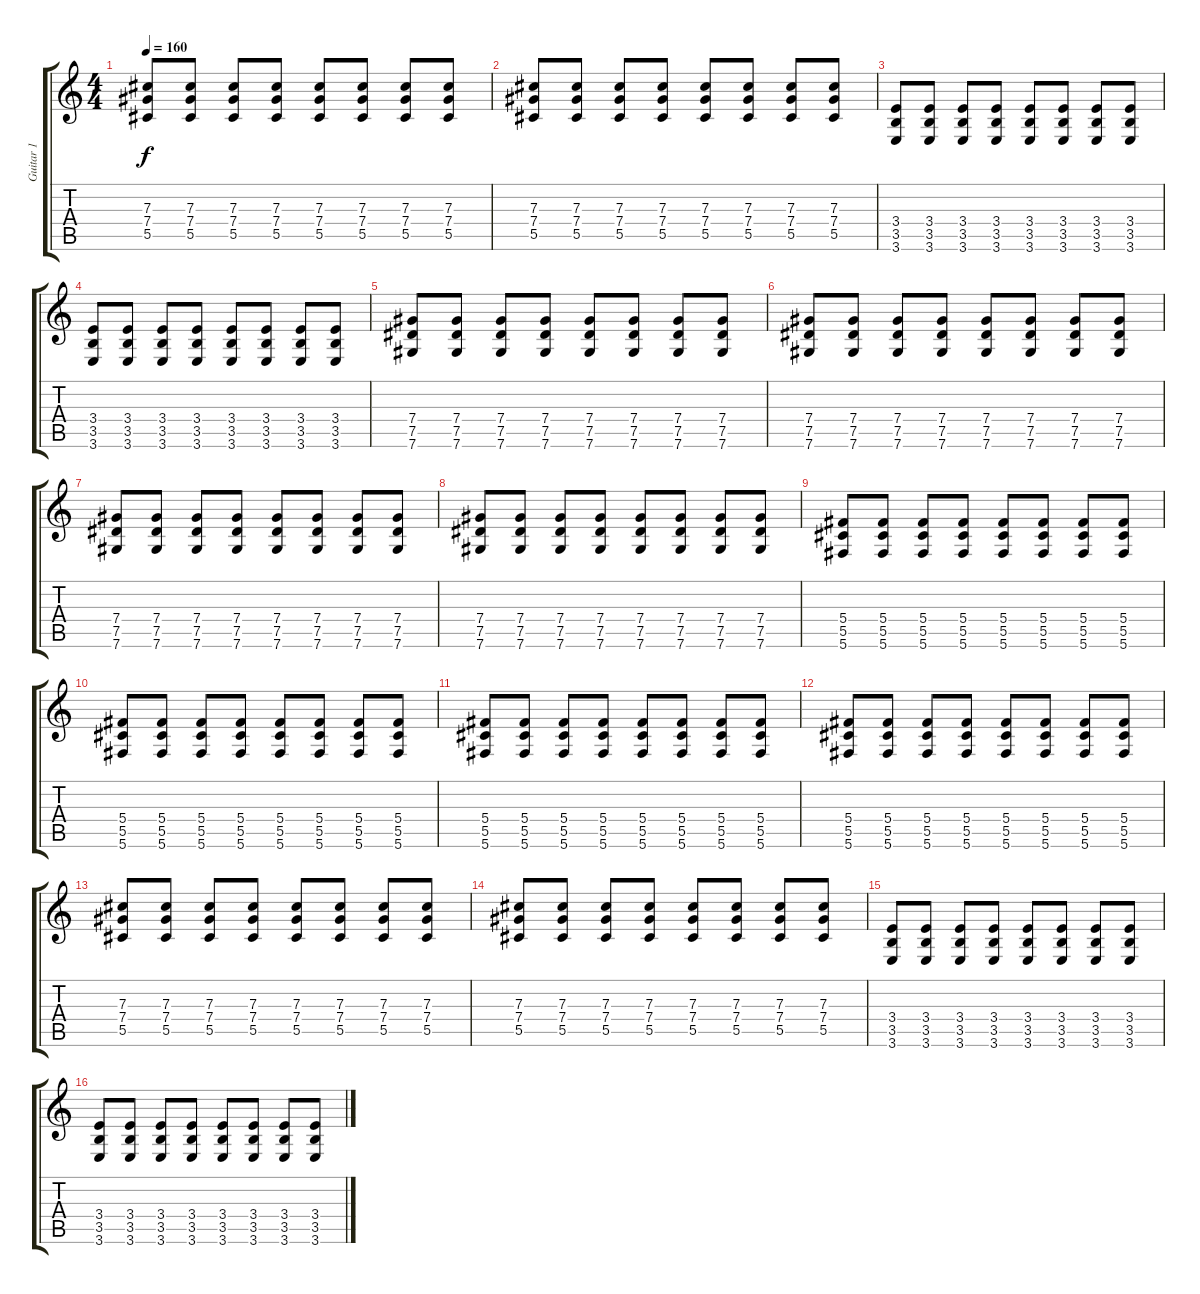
\track ("Guitar 1" "Guitar 1") {instrument distortionguitar}
\staff {score tabs}
\tuning (Eb4 Bb3 Gb3 Db3 Ab2 Db2) {hide}
\ts (4 4)
\tempo 160
\clef g2
\ks c
(7.3 7.4 5.5).8{dy f} (7.3 7.4 5.5).8 (7.3 7.4 5.5).8 (7.3 7.4 5.5).8 (7.3 7.4 5.5).8 (7.3 7.4 5.5).8 (7.3 7.4 5.5).8 (7.3 7.4 5.5).8 |
(7.3 7.4 5.5).8 (7.3 7.4 5.5).8 (7.3 7.4 5.5).8 (7.3 7.4 5.5).8 (7.3 7.4 5.5).8 (7.3 7.4 5.5).8 (7.3 7.4 5.5).8 (7.3 7.4 5.5).8 |
(3.4 3.5 3.6).8 (3.4 3.5 3.6).8 (3.4 3.5 3.6).8 (3.4 3.5 3.6).8 (3.4 3.5 3.6).8 (3.4 3.5 3.6).8 (3.4 3.5 3.6).8 (3.4 3.5 3.6).8 |
(3.4 3.5 3.6).8 (3.4 3.5 3.6).8 (3.4 3.5 3.6).8 (3.4 3.5 3.6).8 (3.4 3.5 3.6).8 (3.4 3.5 3.6).8 (3.4 3.5 3.6).8 (3.4 3.5 3.6).8 |
(7.4 7.5 7.6).8 (7.4 7.5 7.6).8 (7.4 7.5 7.6).8 (7.4 7.5 7.6).8 (7.4 7.5 7.6).8 (7.4 7.5 7.6).8 (7.4 7.5 7.6).8 (7.4 7.5 7.6).8 |
(7.4 7.5 7.6).8 (7.4 7.5 7.6).8 (7.4 7.5 7.6).8 (7.4 7.5 7.6).8 (7.4 7.5 7.6).8 (7.4 7.5 7.6).8 (7.4 7.5 7.6).8 (7.4 7.5 7.6).8 |
(7.4 7.5 7.6).8 (7.4 7.5 7.6).8 (7.4 7.5 7.6).8 (7.4 7.5 7.6).8 (7.4 7.5 7.6).8 (7.4 7.5 7.6).8 (7.4 7.5 7.6).8 (7.4 7.5 7.6).8 |
(7.4 7.5 7.6).8 (7.4 7.5 7.6).8 (7.4 7.5 7.6).8 (7.4 7.5 7.6).8 (7.4 7.5 7.6).8 (7.4 7.5 7.6).8 (7.4 7.5 7.6).8 (7.4 7.5 7.6).8 |
(5.4 5.5 5.6).8{volume 15} (5.4 5.5 5.6).8 (5.4 5.5 5.6).8 (5.4 5.5 5.6).8 (5.4 5.5 5.6).8 (5.4 5.5 5.6).8 (5.4 5.5 5.6).8 (5.4 5.5 5.6).8 |
(5.4 5.5 5.6).8 (5.4 5.5 5.6).8 (5.4 5.5 5.6).8 (5.4 5.5 5.6).8 (5.4 5.5 5.6).8 (5.4 5.5 5.6).8 (5.4 5.5 5.6).8 (5.4 5.5 5.6).8 |
(5.4 5.5 5.6).8 (5.4 5.5 5.6).8 (5.4 5.5 5.6).8 (5.4 5.5 5.6).8 (5.4 5.5 5.6).8 (5.4 5.5 5.6).8 (5.4 5.5 5.6).8 (5.4 5.5 5.6).8 |
(5.4 5.5 5.6).8 (5.4 5.5 5.6).8 (5.4 5.5 5.6).8 (5.4 5.5 5.6).8 (5.4 5.5 5.6).8 (5.4 5.5 5.6).8 (5.4 5.5 5.6).8 (5.4 5.5 5.6).8 |
(7.3 7.4 5.5).8 (7.3 7.4 5.5).8 (7.3 7.4 5.5).8 (7.3 7.4 5.5).8 (7.3 7.4 5.5).8 (7.3 7.4 5.5).8 (7.3 7.4 5.5).8 (7.3 7.4 5.5).8 |
(7.3 7.4 5.5).8 (7.3 7.4 5.5).8 (7.3 7.4 5.5).8 (7.3 7.4 5.5).8 (7.3 7.4 5.5).8 (7.3 7.4 5.5).8 (7.3 7.4 5.5).8 (7.3 7.4 5.5).8 |
(3.4 3.5 3.6).8 (3.4 3.5 3.6).8 (3.4 3.5 3.6).8 (3.4 3.5 3.6).8 (3.4 3.5 3.6).8 (3.4 3.5 3.6).8 (3.4 3.5 3.6).8 (3.4 3.5 3.6).8 |
(3.4 3.5 3.6).8 (3.4 3.5 3.6).8 (3.4 3.5 3.6).8 (3.4 3.5 3.6).8 (3.4 3.5 3.6).8 (3.4 3.5 3.6).8 (3.4 3.5 3.6).8 (3.4 3.5 3.6).8
